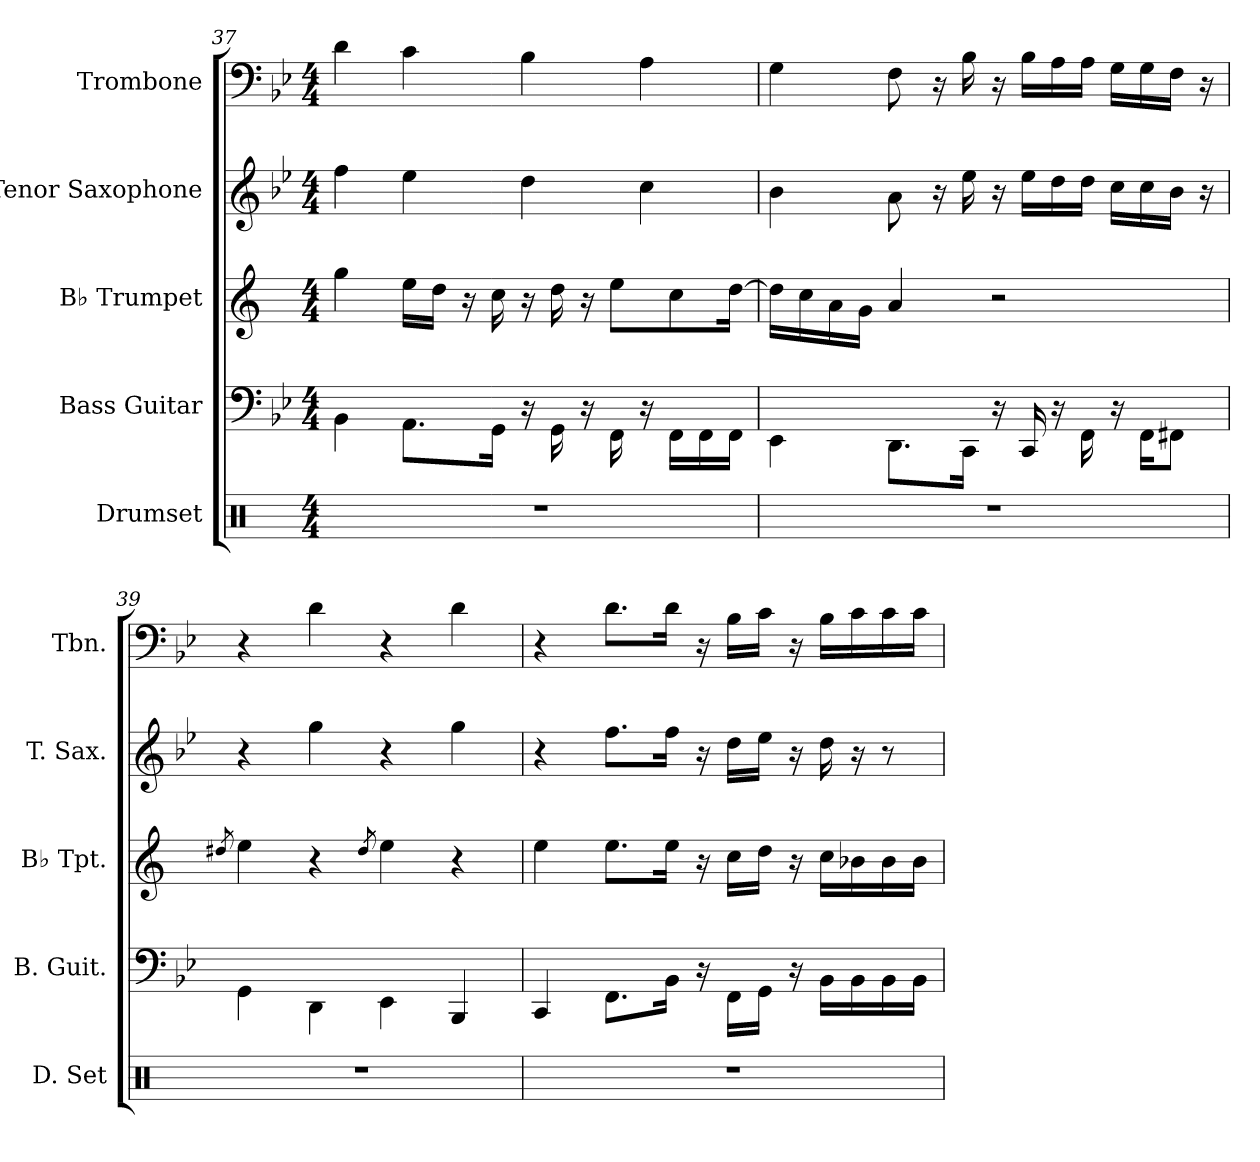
**kern	**kern	**kern	**kern	**kern
*part5	*part4	*part3	*part2	*part1
*staff5	*staff4	*staff3	*staff2	*staff1
*I"Drumset	*I"Bass Guitar	*I"B♭ Trumpet	*I"Tenor Saxophone	*I"Trombone
*I'D. Set	*I'B. Guit.	*I'B♭ Tpt.	*I'T. Sax.	*I'Tbn.
*clefX	*	*clefG2	*clefG2	*clefF4
*	*ITrd7c12	*ITrd1c2	*ITrd8c14	*
*k[]	*k[b-e-]	*k[b-e-]	*k[b-e-]	*k[b-e-]
*M4/4	*M4/4	*M4/4	*M4/4	*M4/4
=37	=37	=37	=37	=37
1r	4BBB-\	4ff\	4f\	4d\
.	8.AAA\L	16dd\LL	4e-\	4c\
.	.	16cc\JJ	.	.
.	.	16r	.	.
.	16GGG\Jk	16b-\	.	.
.	16r	16r	4d\	4B-\
.	16GGG\	16cc\	.	.
.	16r	16r	.	.
.	16FFF\	8dd\L	.	.
.	16r	.	4c\	4A\
.	16FFF\LL	8b-\	.	.
.	16FFF\	.	.	.
.	16FFF\JJ	[16cc\Jk	.	.
=38	=38	=38	=38	=38
1r	4EEE-\	16cc\LL]	4B-\	4G\
.	.	16b-\	.	.
.	.	16g\	.	.
.	.	16f\JJ	.	.
.	8.DDD\L	4g/	8A\	8F\
.	.	.	16r	16r
.	16CCC\Jk	.	16e-\	16B-\
.	16r	2r	16r	16r
.	16CCC/	.	16e-\LL	16B-\LL
.	16r	.	16d\	16A\
.	16FFF\	.	16d\JJ	16A\JJ
.	16r	.	16c\LL	16G\LL
.	16FFF\KL	.	16c\	16G\
.	8FFF#X\J	.	16B-\JJ	16F\JJ
.	.	.	16r	16r
!!LO:LB:g=z
=39	=39	=39	=39	=39
.	.	8qcc#X/	.	.
1r	4GGG\	4dd\	4r	4r
.	4DDD\	4r	4g\	4d\
.	.	8qcc#/	.	.
.	4EEE-\	4dd\	4r	4r
.	4BBBB-/	4r	4g\	4d\
=40	=40	=40	=40	=40
1r	4CCC/	4dd\	4r	4r
.	8.FFF\L	8.dd\L	8.f\L	8.d\L
.	16BBB-\Jk	16dd\Jk	16f\Jk	16d\Jk
.	16r	16r	16r	16r
.	16FFF\LL	16b-\LL	16d\LL	16B-\LL
.	16GGG\JJ	16cc\JJ	16e-\JJ	16c\JJ
.	16r	16r	16r	16r
.	16BBB-\LL	16b-\LL	16d\	16B-\LL
.	16BBB-\	16a-X\	16r	16c\
.	16BBB-\	16a-\	8r	16c\
.	16BBB-\JJ	16a-\JJ	.	16c\JJ
=	=	=	=	=
*-	*-	*-	*-	*-
